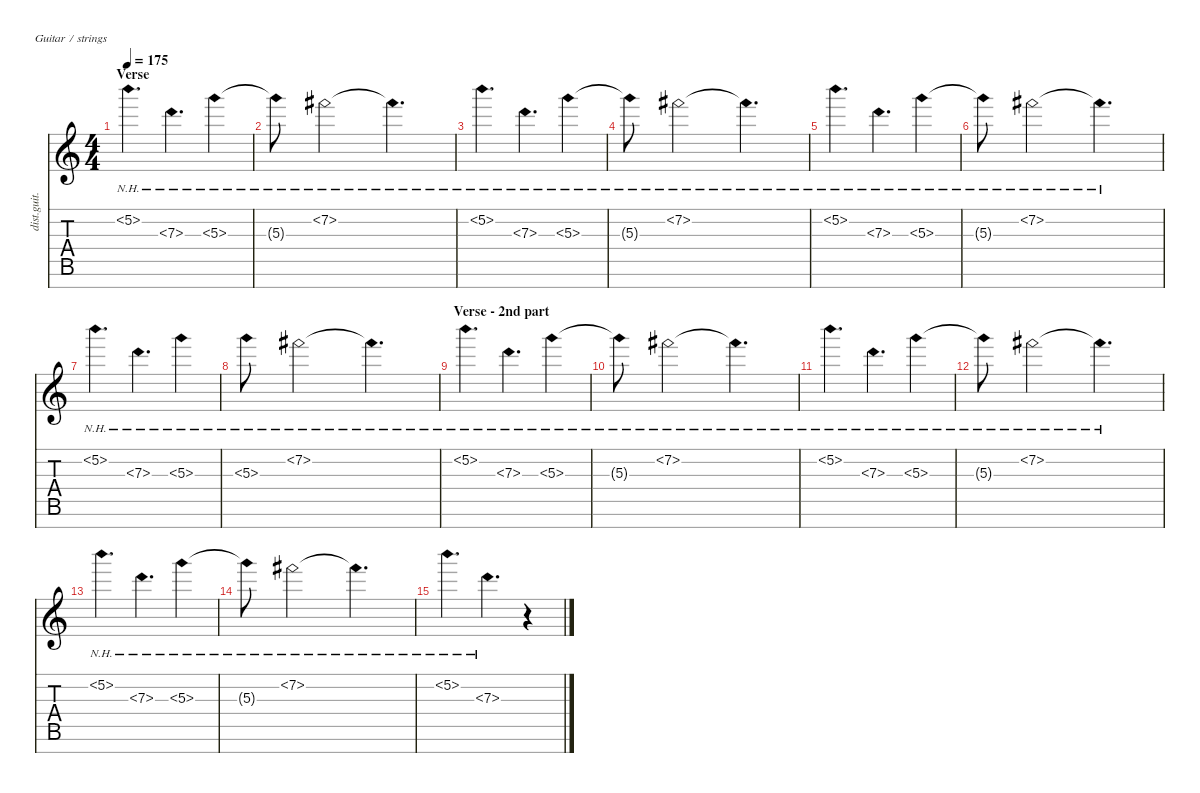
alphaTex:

\defaultSystemsLayout 4
\hideDynamics
\bracketExtendMode nobrackets
\track ("Distortion Guitar - Zoli" "dist.guit.") {instrument distortionguitar}
\staff {score tabs}
\tuning (E4 B3 G3 D3 A2 E2 B1)
\ts (4 4)
\section ("" "Verse")
\tempo 175
\clef g2
\ks c
5.2{nh}.4{d dy ff beam Down} 7.3{nh}.4{d beam Down} 5.3{nh}.4{beam Down} |
5.3{nh t}.8{beam Down} 7.2{nh acc #}.2{beam Down} 7.2{nh t acc #}.4{d beam Down} |
5.2{nh}.4{d beam Down} 7.3{nh}.4{d beam Down} 5.3{nh}.4{beam Down} |
5.3{nh t}.8{beam Down} 7.2{nh acc #}.2{beam Down} 7.2{nh t acc #}.4{d beam Down} |
5.2{nh}.4{d beam Down} 7.3{nh}.4{d beam Down} 5.3{nh}.4{beam Down} |
5.3{nh t}.8{beam Down} 7.2{nh acc #}.2{beam Down} 7.2{nh t acc #}.4{d beam Down} |
5.2{nh}.4{d beam Down} 7.3{nh}.4{d beam Down} 5.3{nh}.4{beam Down} |
5.3{nh}.8{beam Down} 7.2{nh acc #}.2{beam Down} 7.2{nh t acc #}.4{d beam Down} |
\section ("" "Verse - 2nd part")
5.2{nh}.4{d beam Down} 7.3{nh}.4{d beam Down} 5.3{nh}.4{beam Down} |
5.3{nh t}.8{beam Down} 7.2{nh acc #}.2{beam Down} 7.2{nh t acc #}.4{d beam Down} |
5.2{nh}.4{d beam Down} 7.3{nh}.4{d beam Down} 5.3{nh}.4{beam Down} |
5.3{nh t}.8{beam Down} 7.2{nh acc #}.2{beam Down} 7.2{nh t acc #}.4{d beam Down} |
5.2{nh}.4{d beam Down} 7.3{nh}.4{d beam Down} 5.3{nh}.4{beam Down} |
5.3{nh t}.8{beam Down} 7.2{nh acc #}.2{beam Down} 7.2{nh t acc #}.4{d beam Down} |
5.2{nh}.4{d beam Down} 7.3{nh}.4{d beam Down} r.4{beam Down}
